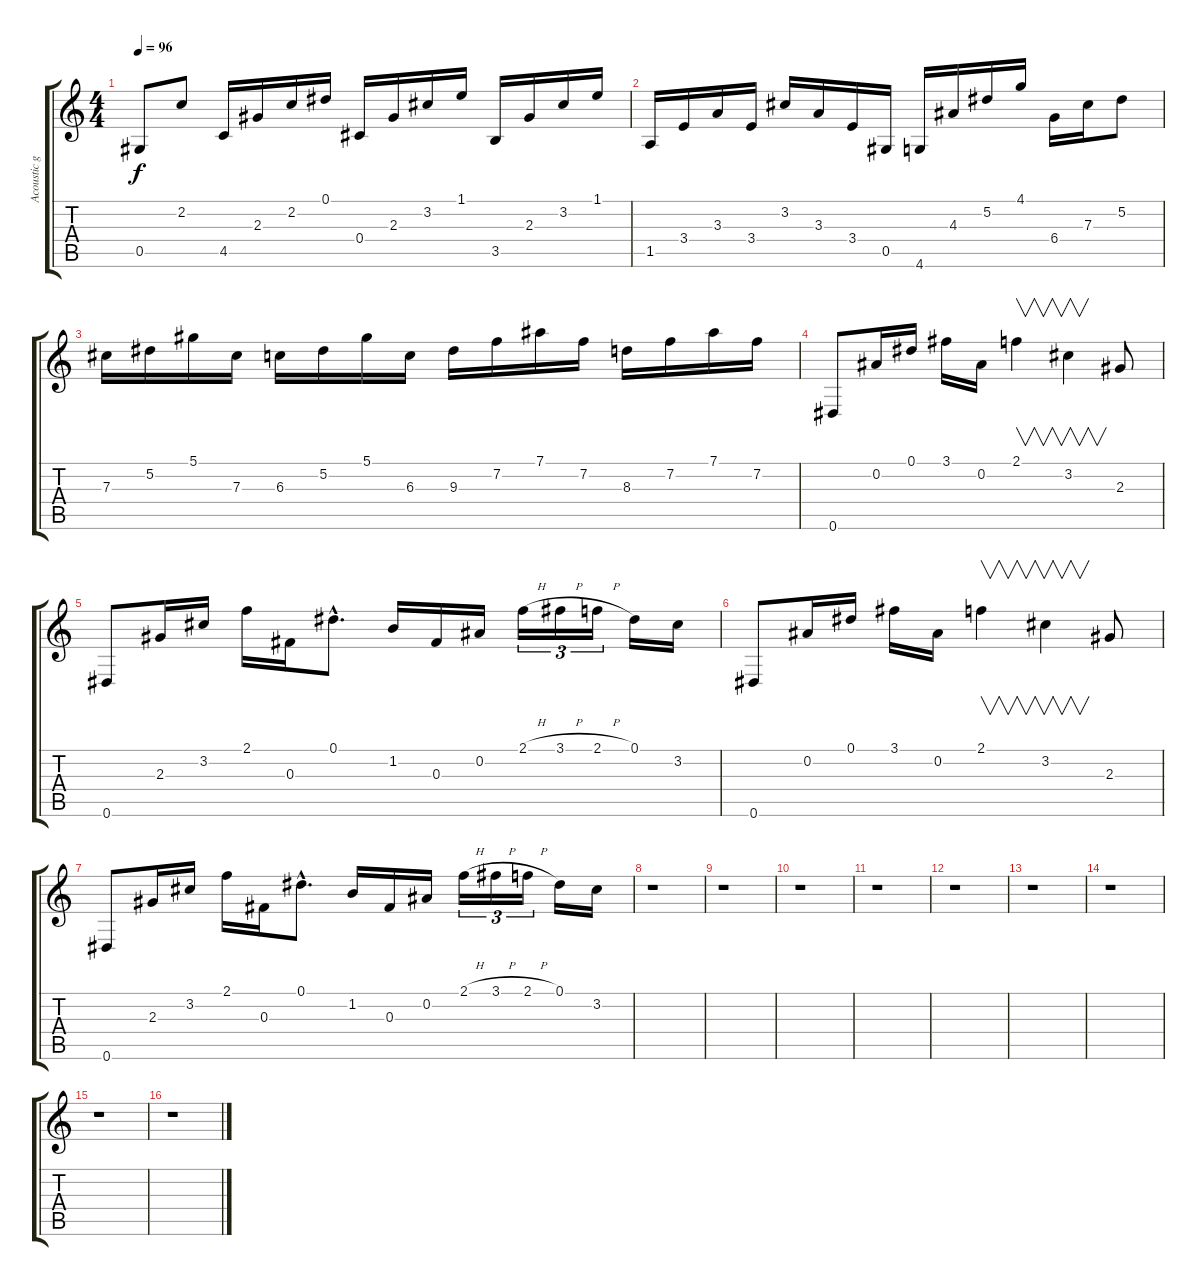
\track ("Acoustic gtr 1" "Acoustic g") {instrument acousticguitarsteel}
\staff {score tabs}
\tuning (Eb4 Bb3 Gb3 Db3 Ab2 Eb2) {hide}
\ts (4 4)
\tempo 96
\clef g2
\ks c
0.5.8{dy f} 2.2.8 4.5.16 2.3.16 2.2.16 0.1.16 0.4.16 2.3.16 3.2.16 1.1.16 3.5.16 2.3.16 3.2.16 1.1.16 |
1.5.16 3.4.16 3.3.16 3.4.16 3.2.16 3.3.16 3.4.16 0.5.16 4.6.16 4.3.16 5.2.16 4.1.16 6.4.16 7.3.16 5.2.8 |
7.3.16 5.2.16 5.1.16 7.3.16 6.3.16 5.2.16 5.1.16 6.3.16 9.3.16 7.2.16 7.1.16 7.2.16 8.3.16 7.2.16 7.1.16 7.2.16 |
0.6.8 0.2.16 0.1.16 3.1.16 0.2.16 2.1.4{v} 3.2.4{v} 2.3.8 |
0.6.8 2.3.16 3.2.16 2.1.16 0.3.16 0.1{hac}.8{d} 1.2.16 0.3.16 0.2.16 2.1{h}.16{tu (3 2)} 3.1{h}.16{tu (3 2)} 2.1{h}.16{tu (3 2)} 0.1.16 3.2.16 |
0.6.8 0.2.16 0.1.16 3.1.16 0.2.16 2.1.4{v} 3.2.4{v} 2.3.8 |
0.6.8 2.3.16 3.2.16 2.1.16 0.3.16 0.1{hac}.8{d} 1.2.16 0.3.16 0.2.16 2.1{h}.16{tu (3 2)} 3.1{h}.16{tu (3 2)} 2.1{h}.16{tu (3 2)} 0.1.16 3.2.16 |
r.1 |
r.1 |
r.1 |
r.1 |
r.1 |
r.1 |
r.1 |
r.1 |
r.1
